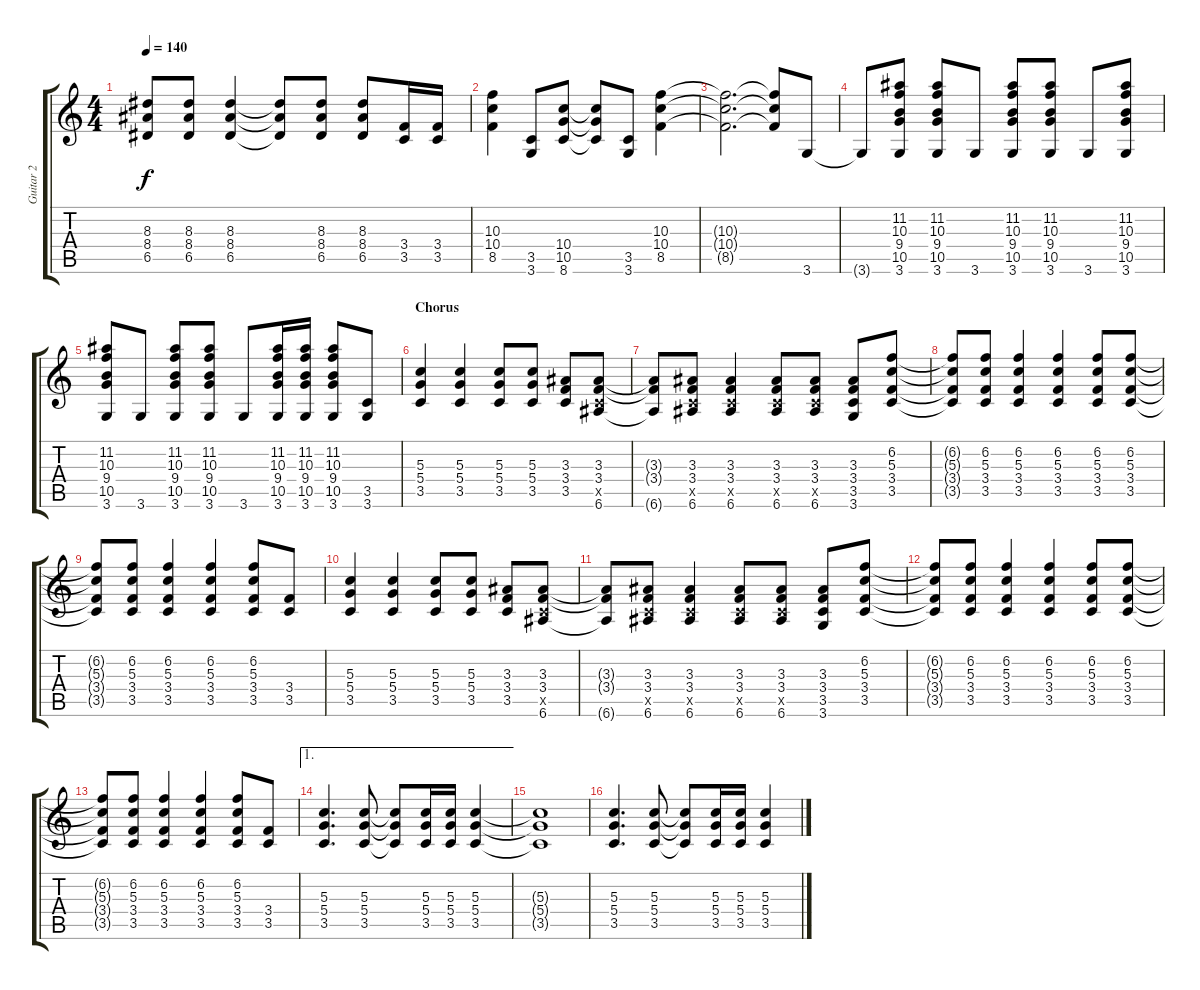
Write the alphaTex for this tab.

\track ("Guitar 2" "Guitar 2") {instrument distortionguitar}
\staff {score tabs}
\tuning (E4 B3 G3 D3 A2 E2) {hide}
\ts (4 4)
\tempo 140
\clef g2
\ks c
(8.3{t} 8.4{t} 6.5{t}).8{dy f} (8.3 8.4 6.5).8 (8.3 8.4 6.5).4 (8.3{t} 8.4{t} 6.5{t}).8 (8.3 8.4 6.5).8 (8.3 8.4 6.5).8 (3.4 3.5).16 (3.4 3.5).16 |
(10.3 10.4 8.5).4 (3.5 3.6).8 (10.4 10.5 8.6).8 (10.4{t} 10.5{t} 8.6{t}).8 (3.5 3.6).8 (10.3 10.4 8.5).4 |
(10.3{t} 10.4{t} 8.5{t}).2{d} (10.3{t} 10.4{t} 8.5{t}).8 3.6.8 |
3.6{t}.8 (11.2 10.3 9.4 10.5 3.6).8 (11.2 10.3 9.4 10.5 3.6).8 3.6.8 (11.2 10.3 9.4 10.5 3.6).8 (11.2 10.3 9.4 10.5 3.6).8 3.6.8 (11.2 10.3 9.4 10.5 3.6).8 |
(11.2 10.3 9.4 10.5 3.6).8 3.6.8 (11.2 10.3 9.4 10.5 3.6).8 (11.2 10.3 9.4 10.5 3.6).8 3.6.8 (11.2 10.3 9.4 10.5 3.6).16 (11.2 10.3 9.4 10.5 3.6).16 (11.2 10.3 9.4 10.5 3.6).8 (3.5 3.6).8 |
\section ("" "Chorus")
(5.3 5.4 3.5).4 (5.3 5.4 3.5).4 (5.3 5.4 3.5).8 (5.3 5.4 3.5).8 (3.3 3.4 3.5).8 (3.3 3.4 3.5{x} 6.6).8 |
(3.3{t} 3.4{t} 6.6{t}).8 (3.3 3.4 3.5{x} 6.6).8 (3.3 3.4 3.5{x} 6.6).4 (3.3 3.4 3.5{x} 6.6).8 (3.3 3.4 3.5{x} 6.6).8 (3.3 3.4 3.5 3.6).8 (6.2 5.3 3.4 3.5).8 |
(6.2{t} 5.3{t} 3.4{t} 3.5{t}).8 (6.2 5.3 3.4 3.5).8 (6.2 5.3 3.4 3.5).4 (6.2 5.3 3.4 3.5).4 (6.2 5.3 3.4 3.5).8 (6.2 5.3 3.4 3.5).8 |
(6.2{t} 5.3{t} 3.4{t} 3.5{t}).8 (6.2 5.3 3.4 3.5).8 (6.2 5.3 3.4 3.5).4 (6.2 5.3 3.4 3.5).4 (6.2 5.3 3.4 3.5).8 (3.4 3.5).8 |
(5.3 5.4 3.5).4 (5.3 5.4 3.5).4 (5.3 5.4 3.5).8 (5.3 5.4 3.5).8 (3.3 3.4 3.5).8 (3.3 3.4 3.5{x} 6.6).8 |
(3.3{t} 3.4{t} 6.6{t}).8 (3.3 3.4 3.5{x} 6.6).8 (3.3 3.4 3.5{x} 6.6).4 (3.3 3.4 3.5{x} 6.6).8 (3.3 3.4 3.5{x} 6.6).8 (3.3 3.4 3.5 3.6).8 (6.2 5.3 3.4 3.5).8 |
(6.2{t} 5.3{t} 3.4{t} 3.5{t}).8 (6.2 5.3 3.4 3.5).8 (6.2 5.3 3.4 3.5).4 (6.2 5.3 3.4 3.5).4 (6.2 5.3 3.4 3.5).8 (6.2 5.3 3.4 3.5).8 |
(6.2{t} 5.3{t} 3.4{t} 3.5{t}).8 (6.2 5.3 3.4 3.5).8 (6.2 5.3 3.4 3.5).4 (6.2 5.3 3.4 3.5).4 (6.2 5.3 3.4 3.5).8 (3.4 3.5).8 |
\ae 1
(5.3 5.4 3.5).4{d} (5.3 5.4 3.5).8 (5.3{t} 5.4{t} 3.5{t}).8 (5.3 5.4 3.5).16 (5.3 5.4 3.5).16 (5.3 5.4 3.5).4 |
(5.3{t} 5.4{t} 3.5{t}).1 |
(5.3 5.4 3.5).4{d} (5.3 5.4 3.5).8 (5.3{t} 5.4{t} 3.5{t}).8 (5.3 5.4 3.5).16 (5.3 5.4 3.5).16 (5.3 5.4 3.5).4
